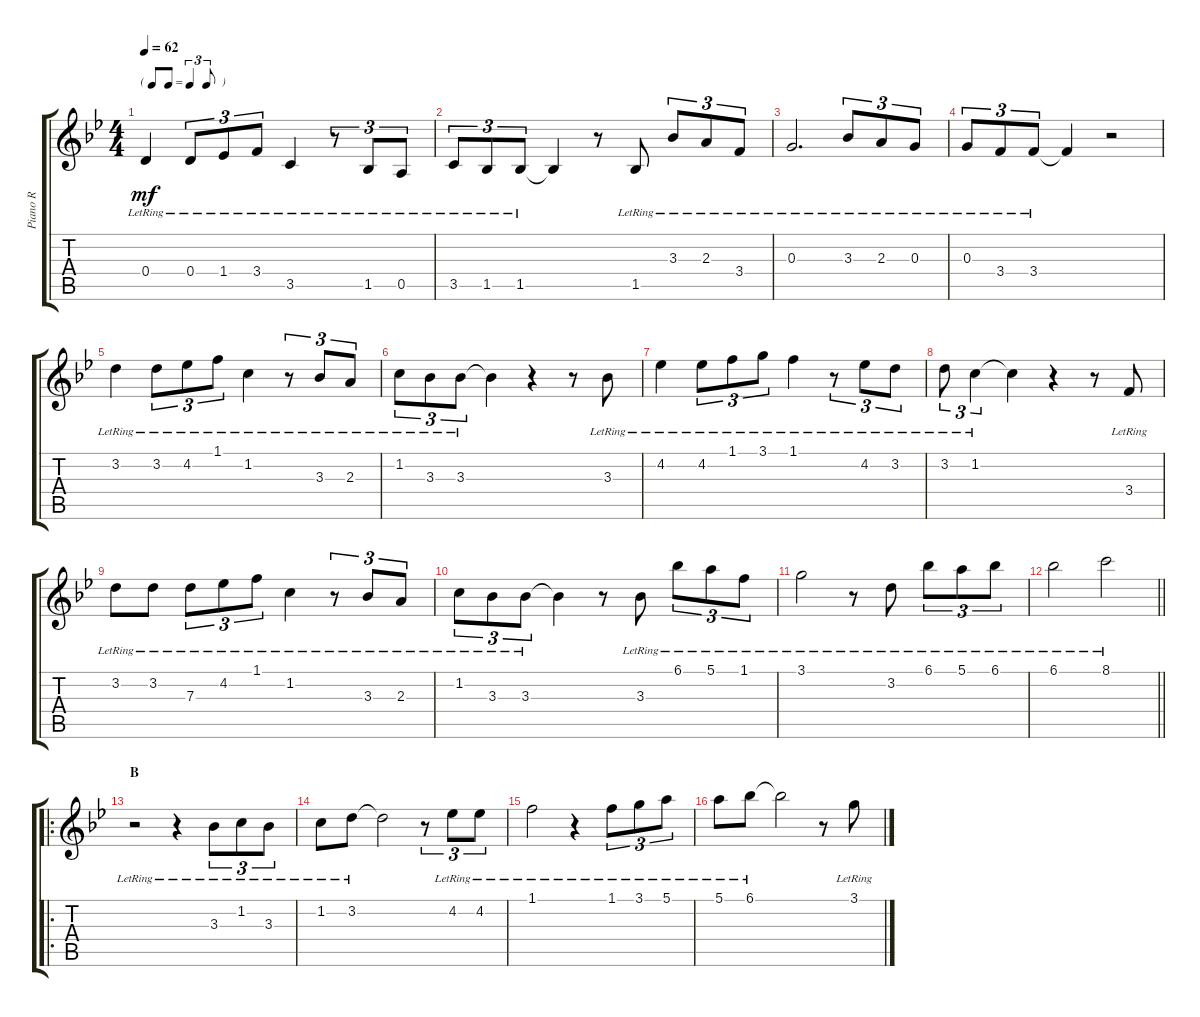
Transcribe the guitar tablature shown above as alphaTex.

\track ("Piano R" "Piano R") {instrument acousticgrandpiano}
\staff {score tabs}
\tuning (E5 B4 G4 D4 A3 E3) {hide}
\ts (4 4)
\tf triplet8th
\tempo 62
\clef g2
\ks bb
0.4{lr}.4{dy mf} 0.4{lr}.8{tu (3 2)} 1.4{lr}.8{tu (3 2)} 3.4{lr}.8{tu (3 2)} 3.5{lr}.4 r.8{tu (3 2)} 1.5{lr}.8{tu (3 2)} 0.5{lr}.8{tu (3 2)} |
3.5{lr}.8{tu (3 2)} 1.5{lr}.8{tu (3 2)} 1.5{lr}.8{tu (3 2)} 1.5{t}.4 r.8 1.5{lr}.8 3.3{lr}.8{tu (3 2)} 2.3{lr}.8{tu (3 2)} 3.4{lr}.8{tu (3 2)} |
0.3{lr}.2{d} 3.3{lr}.8{tu (3 2)} 2.3{lr}.8{tu (3 2)} 0.3{lr}.8{tu (3 2)} |
0.3{lr}.8{tu (3 2)} 3.4{lr}.8{tu (3 2)} 3.4{lr}.8{tu (3 2)} 3.4{t}.4 r.2 |
3.2{lr}.4 3.2{lr}.8{tu (3 2)} 4.2{lr}.8{tu (3 2)} 1.1{lr}.8{tu (3 2)} 1.2{lr}.4 r.8{tu (3 2)} 3.3{lr}.8{tu (3 2)} 2.3{lr}.8{tu (3 2)} |
1.2{lr}.8{tu (3 2)} 3.3{lr}.8{tu (3 2)} 3.3{lr}.8{tu (3 2)} 3.3{t}.4 r.4 r.8 3.3{lr}.8 |
4.2{lr}.4 4.2{lr}.8{tu (3 2)} 1.1{lr}.8{tu (3 2)} 3.1{lr}.8{tu (3 2)} 1.1{lr}.4 r.8{tu (3 2)} 4.2{lr}.8{tu (3 2)} 3.2{lr}.8{tu (3 2)} |
3.2{lr}.8{tu (3 2)} 1.2{lr}.4{tu (3 2)} 1.2{t}.4 r.4 r.8 3.4{lr}.8 |
3.2{lr}.8 3.2{lr}.8 7.3{lr}.8{tu (3 2)} 4.2{lr}.8{tu (3 2)} 1.1{lr}.8{tu (3 2)} 1.2{lr}.4 r.8{tu (3 2)} 3.3{lr}.8{tu (3 2)} 2.3{lr}.8{tu (3 2)} |
1.2{lr}.8{tu (3 2)} 3.3{lr}.8{tu (3 2)} 3.3{lr}.8{tu (3 2)} 3.3{t}.4 r.8 3.3{lr}.8 6.1{lr}.8{tu (3 2)} 5.1{lr}.8{tu (3 2)} 1.1{lr}.8{tu (3 2)} |
3.1{lr}.2 r.8 3.2{lr}.8 6.1{lr}.8{tu (3 2)} 5.1{lr}.8{tu (3 2)} 6.1{lr}.8{tu (3 2)} |
\barLineRight lightlight
6.1{lr}.2 8.1{lr}.2 |
\ro
\section ("" "B")
r.2 r.4 3.3{lr}.8{tu (3 2)} 1.2{lr}.8{tu (3 2)} 3.3{lr}.8{tu (3 2)} |
1.2{lr}.8 3.2{lr}.8 3.2{t}.2 r.8{tu (3 2)} 4.2{lr}.8{tu (3 2)} 4.2{lr}.8{tu (3 2)} |
1.1{lr}.2 r.4 1.1{lr}.8{tu (3 2)} 3.1{lr}.8{tu (3 2)} 5.1{lr}.8{tu (3 2)} |
5.1{lr}.8 6.1{lr}.8 6.1{t}.2 r.8 3.1{lr}.8
